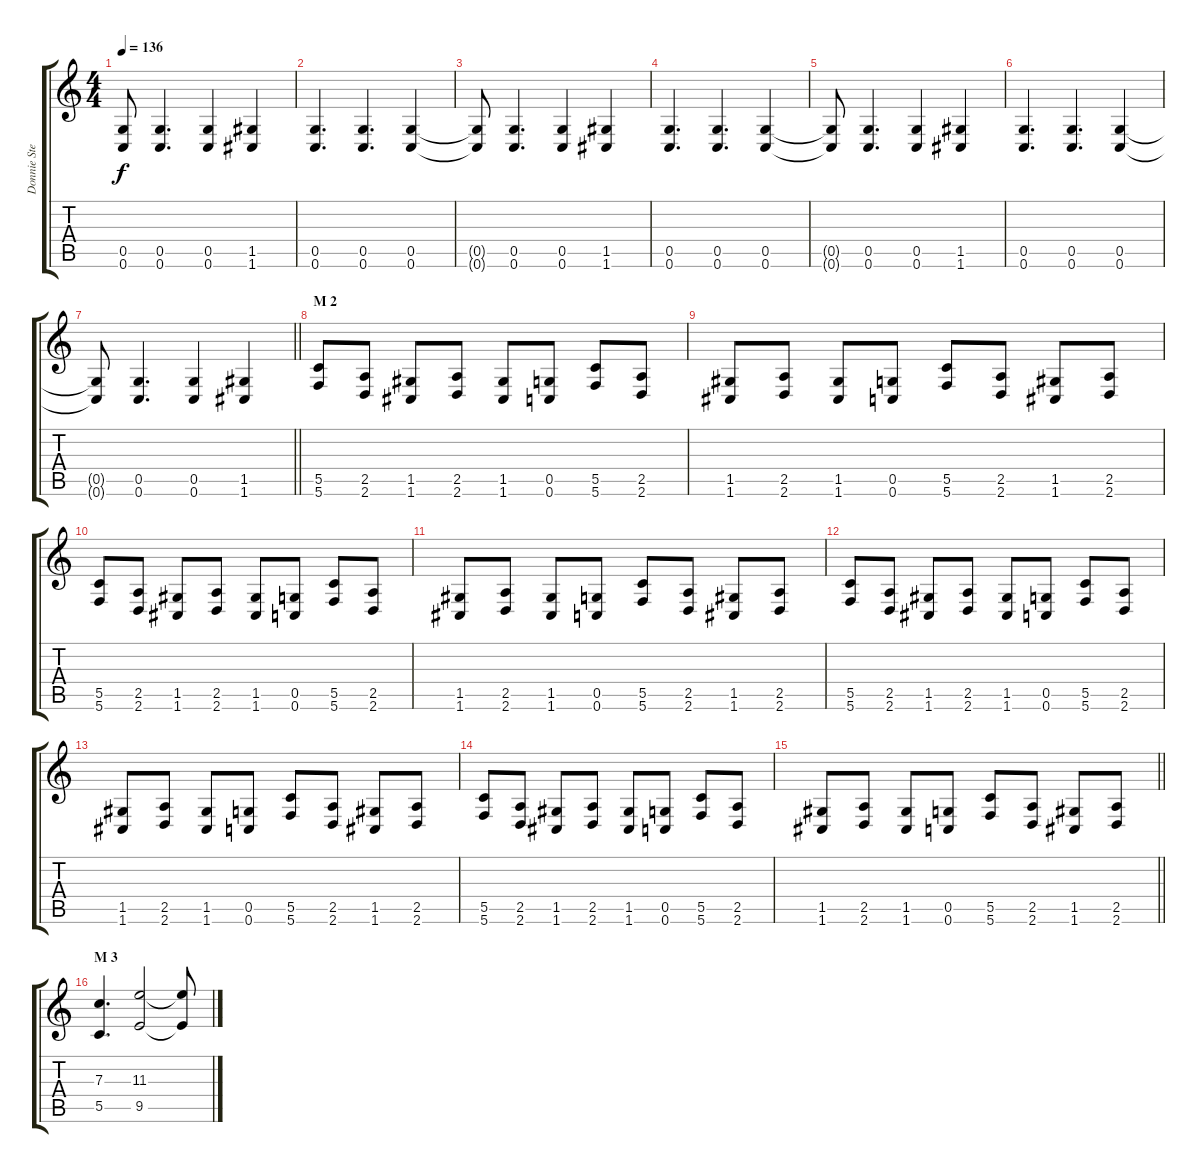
\track ("Donnie Steele" "Donnie Ste") {instrument distortionguitar}
\staff {score tabs}
\tuning (D4 A3 F3 C3 G2 C2) {hide}
\ts (4 4)
\tempo 136
\clef g2
\ks c
(0.5{t} 0.6{t}).8{dy f} (0.5 0.6).4{d} (0.5 0.6).4 (1.5 1.6).4 |
(0.5 0.6).4{d} (0.5 0.6).4{d} (0.5 0.6).4 |
(0.5{t} 0.6{t}).8 (0.5 0.6).4{d} (0.5 0.6).4 (1.5 1.6).4 |
(0.5 0.6).4{d} (0.5 0.6).4{d} (0.5 0.6).4 |
(0.5{t} 0.6{t}).8 (0.5 0.6).4{d} (0.5 0.6).4 (1.5 1.6).4 |
(0.5 0.6).4{d} (0.5 0.6).4{d} (0.5 0.6).4 |
\barLineRight lightlight
(0.5{t} 0.6{t}).8 (0.5 0.6).4{d} (0.5 0.6).4 (1.5 1.6).4 |
\section ("" "M 2")
(5.5 5.6).8 (2.5 2.6).8 (1.5 1.6).8 (2.5 2.6).8 (1.5 1.6).8 (0.5 0.6).8 (5.5 5.6).8 (2.5 2.6).8 |
(1.5 1.6).8 (2.5 2.6).8 (1.5 1.6).8 (0.5 0.6).8 (5.5 5.6).8 (2.5 2.6).8 (1.5 1.6).8 (2.5 2.6).8 |
(5.5 5.6).8 (2.5 2.6).8 (1.5 1.6).8 (2.5 2.6).8 (1.5 1.6).8 (0.5 0.6).8 (5.5 5.6).8 (2.5 2.6).8 |
(1.5 1.6).8 (2.5 2.6).8 (1.5 1.6).8 (0.5 0.6).8 (5.5 5.6).8 (2.5 2.6).8 (1.5 1.6).8 (2.5 2.6).8 |
(5.5 5.6).8 (2.5 2.6).8 (1.5 1.6).8 (2.5 2.6).8 (1.5 1.6).8 (0.5 0.6).8 (5.5 5.6).8 (2.5 2.6).8 |
(1.5 1.6).8 (2.5 2.6).8 (1.5 1.6).8 (0.5 0.6).8 (5.5 5.6).8 (2.5 2.6).8 (1.5 1.6).8 (2.5 2.6).8 |
(5.5 5.6).8 (2.5 2.6).8 (1.5 1.6).8 (2.5 2.6).8 (1.5 1.6).8 (0.5 0.6).8 (5.5 5.6).8 (2.5 2.6).8 |
\barLineRight lightlight
(1.5 1.6).8 (2.5 2.6).8 (1.5 1.6).8 (0.5 0.6).8 (5.5 5.6).8 (2.5 2.6).8 (1.5 1.6).8 (2.5 2.6).8 |
\section ("" "M 3")
(7.3 5.5).4{d} (11.3 9.5).2 (11.3{t} 9.5{t}).8
